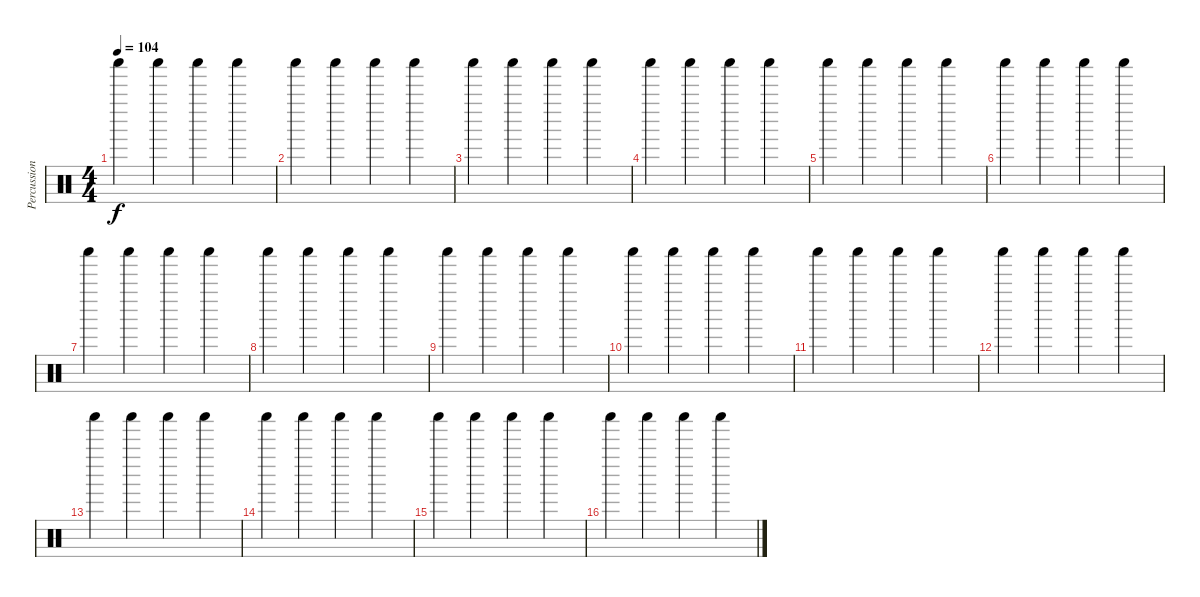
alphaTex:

\track ("Percussion" "Percussion") {instrument percussion}
\staff {score}
\articulation defaults
\ts (4 4)
\tempo 104
\clef neutral
\ks c "Shaker (hit)".4{dy f} "Shaker (hit)".4 "Shaker (hit)".4 "Shaker (hit)".4
|
"Shaker (hit)".4 "Shaker (hit)".4 "Shaker (hit)".4 "Shaker (hit)".4 |
"Shaker (hit)".4 "Shaker (hit)".4 "Shaker (hit)".4 "Shaker (hit)".4 |
"Shaker (hit)".4 "Shaker (hit)".4 "Shaker (hit)".4 "Shaker (hit)".4 |
"Shaker (hit)".4 "Shaker (hit)".4 "Shaker (hit)".4 "Shaker (hit)".4 |
"Shaker (hit)".4 "Shaker (hit)".4 "Shaker (hit)".4 "Shaker (hit)".4 |
"Shaker (hit)".4 "Shaker (hit)".4 "Shaker (hit)".4 "Shaker (hit)".4 |
"Shaker (hit)".4 "Shaker (hit)".4 "Shaker (hit)".4 "Shaker (hit)".4 |
"Shaker (hit)".4 "Shaker (hit)".4 "Shaker (hit)".4 "Shaker (hit)".4 |
"Shaker (hit)".4 "Shaker (hit)".4 "Shaker (hit)".4 "Shaker (hit)".4 |
"Shaker (hit)".4 "Shaker (hit)".4 "Shaker (hit)".4 "Shaker (hit)".4 |
"Shaker (hit)".4 "Shaker (hit)".4 "Shaker (hit)".4 "Shaker (hit)".4 |
"Shaker (hit)".4 "Shaker (hit)".4 "Shaker (hit)".4 "Shaker (hit)".4 |
"Shaker (hit)".4 "Shaker (hit)".4 "Shaker (hit)".4 "Shaker (hit)".4 |
"Shaker (hit)".4 "Shaker (hit)".4 "Shaker (hit)".4 "Shaker (hit)".4 |
"Shaker (hit)".4 "Shaker (hit)".4 "Shaker (hit)".4 "Shaker (hit)".4
